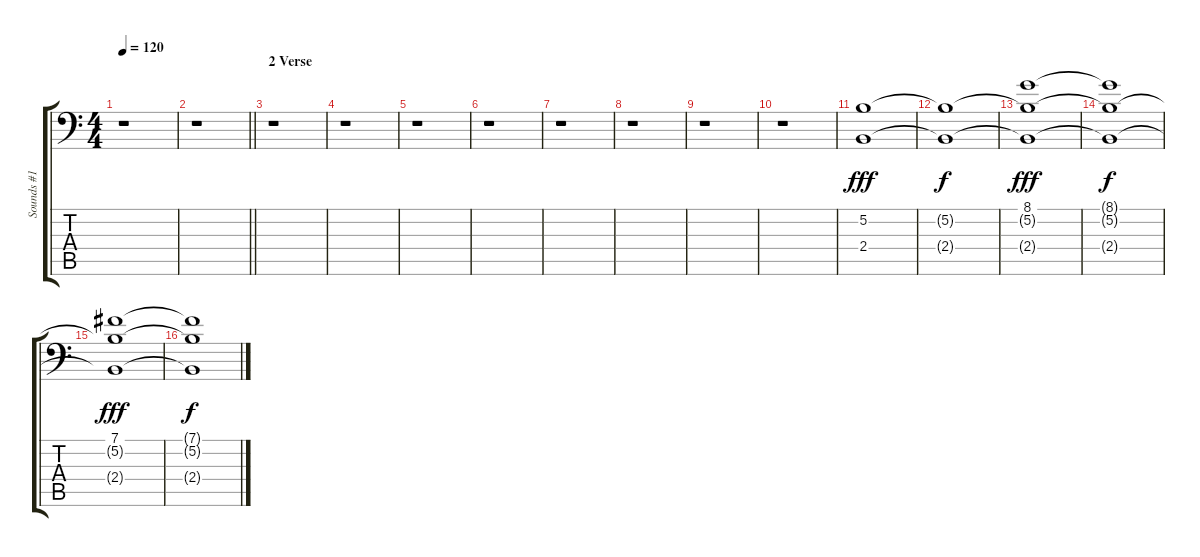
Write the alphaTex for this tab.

\track ("Sounds #1" "Sounds #1") {instrument stringensemble2}
\staff {score tabs}
\tuning (B3 Gb3 D3 A2 E2 A1) {hide}
\ts (4 4)
\tempo 120
\clef f4
\ks c
r.1{dy f} |
\barLineRight lightlight
r.1 |
\section ("" "2 Verse")
r.1 |
r.1 |
r.1 |
r.1 |
r.1 |
r.1 |
r.1 |
r.1 |
(5.2 2.4).1{dy fff} |
(5.2{t} 2.4{t}).1{dy f} |
(8.1 5.2{t} 2.4{t}).1{dy fff} |
(8.1{t} 5.2{t} 2.4{t}).1{dy f} |
(7.1 5.2{t} 2.4{t}).1{dy fff} |
(7.1{t} 5.2{t} 2.4{t}).1{dy f}
